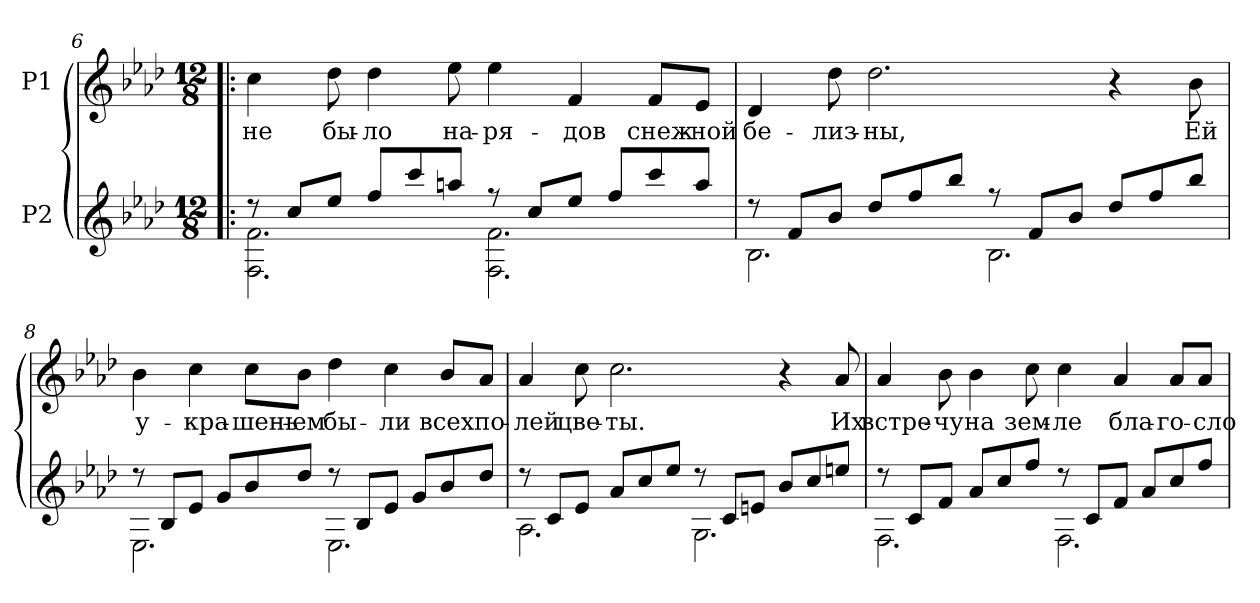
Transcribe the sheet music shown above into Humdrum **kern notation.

**kern	**kern	**text
*part2	*part1	*part1
*staff2	*staff1	*staff1
*I"P2	*I"P1	*
*clefG2	*clefG2	*
*ITrd7c12	*	*
*k[b-e-a-d-]	*k[b-e-a-d-]	*
*A-:	*A-:	*
*M12/8	*M12/8	*
=6!|:	=6!|:	=6!|:
*^	*	*
!	!	!	!LO:LY:b:color=#000000
8r	2.FFi\ 2.Fi	4cci\	не
8ci/L	.	.	.
!	!	!	!LO:LY:b:color=#000000
8e-i/J	.	8dd-i\	бы-
!	!	!	!LO:LY:b:color=#000000
8fi/L	.	4dd-i\	-ло
8cci/	.	.	.
!	!	!	!LO:LY:b:color=#000000
8ani/J	.	8ee-i\	на-
!	!	!	!LO:LY:b:color=#000000
8r	2.FFi\ 2.Fi	4ee-i\	-ря-
8ci/L	.	.	.
!	!	!	!LO:LY:b:color=#000000
8e-i/J	.	4fi/	-дов
8fi/L	.	.	.
!	!	!	!LO:LY:b:color=#000000
8cci/	.	8fi/L	снеж-
!	!	!	!LO:LY:b:color=#000000
8ai/J	.	8e-i/J	-ной
!!LO:LB:g=z
=7	=7	=7	=7
!	!	!	!LO:LY:b:color=#000000
8r	2.BB-i\	4d-i/	бе-
8Fi/L	.	.	.
!	!	!	!LO:LY:b:color=#000000
8B-i/J	.	8dd-i\	-лиз-
!	!	!	!LO:LY:b:color=#000000
8d-i/L	.	2.dd-i\	-ны,
8fi/	.	.	.
8b-i/J	.	.	.
8r	2.BB-i\	.	.
8Fi/L	.	.	.
8B-i/J	.	.	.
8d-i/L	.	4r	.
8fi/	.	.	.
!	!	!	!LO:LY:b:color=#000000
8b-i/J	.	8b-i\	Ей
=8	=8	=8	=8
!	!	!	!LO:LY:b:color=#000000
8r	2.EE-i\	4b-i\	у-
8BB-i/L	.	.	.
!	!	!	!LO:LY:b:color=#000000
8E-i/J	.	4cci\	-кра-
8Gi/L	.	.	.
!	!	!	!LO:LY:b:color=#000000
8B-i/	.	8cci\L	-шень-
!	!	!	!LO:LY:b:color=#000000
8d-i/J	.	8b-i\J	-ем
!	!	!	!LO:LY:b:color=#000000
8r	2.EE-i\	4dd-i\	бы-
8BB-i/L	.	.	.
!	!	!	!LO:LY:b:color=#000000
8E-i/J	.	4cci\	-ли
8Gi/L	.	.	.
!	!	!	!LO:LY:b:color=#000000
8B-i/	.	8b-i/L	всех
!	!	!	!LO:LY:b:color=#000000
8d-i/J	.	8a-i/J	по-
=9	=9	=9	=9
!	!	!	!LO:LY:b:color=#000000
8r	2.AA-i\	4a-i/	-лей
8Ci/L	.	.	.
!	!	!	!LO:LY:b:color=#000000
8E-i/J	.	8cci\	цве-
!	!	!	!LO:LY:b:color=#000000
8A-i/L	.	2.cci\	-ты.
8ci/	.	.	.
8e-i/J	.	.	.
8r	2.GGi\	.	.
8Ci/L	.	.	.
8Eni/J	.	.	.
8B-i/L	.	4r	.
8ci/	.	.	.
!	!	!	!LO:LY:b:color=#000000
8eni/J	.	8a-i/	Их
=10	=10	=10	=10
!	!	!	!LO:LY:b:color=#000000
8r	2.FFi\	4a-i/	встре-
8Ci/L	.	.	.
!	!	!	!LO:LY:b:color=#000000
8Fi/J	.	8b-i\	-чу
!	!	!	!LO:LY:b:color=#000000
8A-i/L	.	4b-i\	на
8ci/	.	.	.
!	!	!	!LO:LY:b:color=#000000
8fi/J	.	8cci\	зем-
!	!	!	!LO:LY:b:color=#000000
8r	2.FFi\	4cci\	-ле
8Ci/L	.	.	.
!	!	!	!LO:LY:b:color=#000000
8Fi/J	.	4a-i/	бла-
8A-i/L	.	.	.
!	!	!	!LO:LY:b:color=#000000
8ci/	.	8a-i/L	-го-
!	!	!	!LO:LY:b:color=#000000
8fi/J	.	8a-i/J	-сло-
*v	*v	*	*
=	=	=
*-	*-	*-
